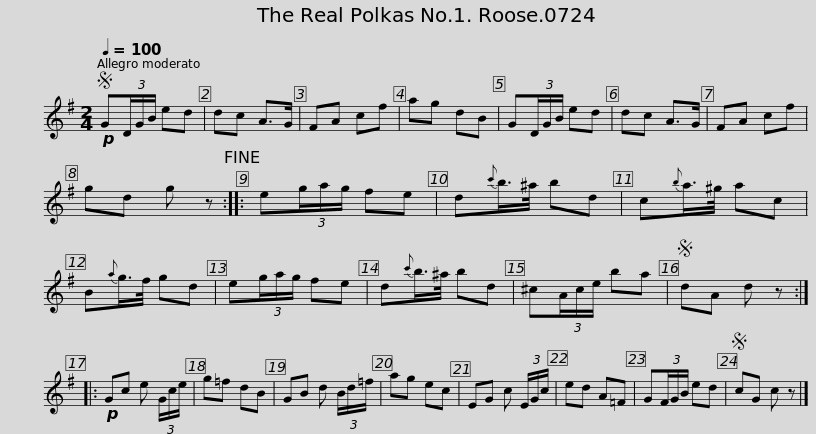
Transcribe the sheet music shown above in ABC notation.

X:1
L:1/8
Q:1/4=100
M:2/4
I:linebreak $
K:G
V:1 treble
V:1
S!p! G(3D/G/B/ ed | dc A>G | FA cf | ag dB | G(3D/G/B/ ed | %5
 dc A>G | FA cf | gd g z!fine! :: e(3g/a/g/ fe |$ d{c'}b/>^a/ bd | %10
 c{b}a/>^g/ ac | B{a}g/>f/ gd | e(3g/a/g/ fe | d{c'}b/>^a/ bd | ^c(3A/c/e/ ba | %15
S dA d z ::$!p! Gc e (3G/c/e/ | g=f dB | GB d (3B/d/=f/ | ag ec | %20
 EG c (3E/G/c/ | ed A=F | G(3F/G/B/ ed |S cG c z |] %24
